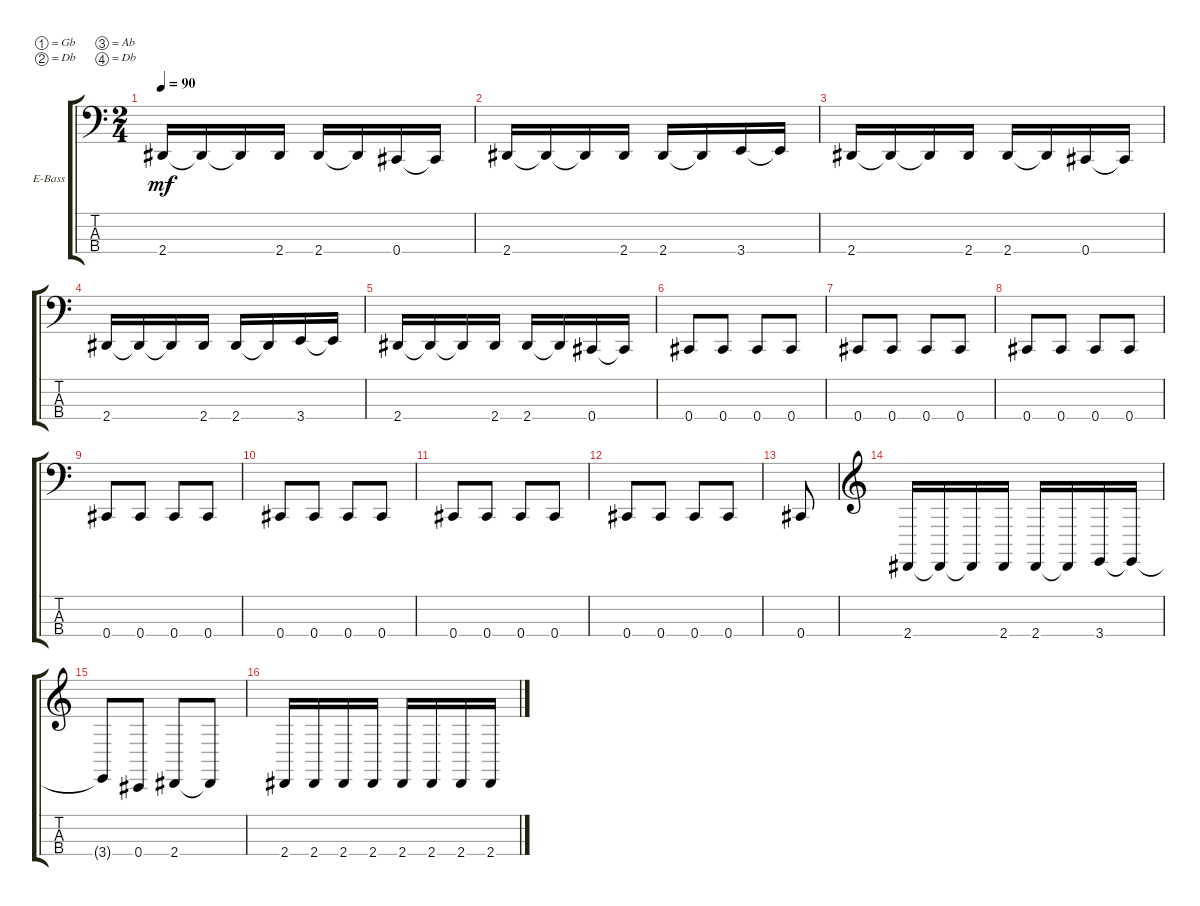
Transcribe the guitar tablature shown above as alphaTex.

\defaultSystemsLayout 4
\bracketExtendMode groupsimilarinstruments
\firstSystemTrackNameOrientation horizontal
\otherSystemsTrackNameOrientation horizontal
\track ("Electric Bass" "E-Bass") {instrument electricbassfinger}
\staff {score tabs}
\tuning (Gb2 Db2 Ab1 Db1)
\ts (2 4)
\tempo 90
\clef f4
\scale
0.333333
\ks c
2.4.16{dy mf} 2.4{t}.16 2.4{t}.16 2.4.16 2.4.16 2.4{t}.16 0.4.16 0.4{t}.16 |
\scale
0.333333 2.4.16 2.4{t}.16 2.4{t}.16 2.4.16 2.4.16 2.4{t}.16 3.4.16 3.4{t}.16 |
\scale
0.333333 2.4.16 2.4{t}.16 2.4{t}.16 2.4.16 2.4.16 2.4{t}.16 0.4.16 0.4{t}.16 |
\scale
0.333333 2.4.16 2.4{t}.16 2.4{t}.16 2.4.16 2.4.16 2.4{t}.16 3.4.16 3.4{t}.16 |
\scale
0.333333 2.4.16 2.4{t}.16 2.4{t}.16 2.4.16 2.4.16 2.4{t}.16 0.4.16 0.4{t}.16 |
\scale
0.333333 0.4.8 0.4.8 0.4.8 0.4.8 |
\scale
0.333333 0.4.8 0.4.8 0.4.8 0.4.8 |
\scale
0.333333 0.4.8 0.4.8 0.4.8 0.4.8 |
\scale
0.333333 0.4.8 0.4.8 0.4.8 0.4.8 |
\scale
0.333333 0.4.8 0.4.8 0.4.8 0.4.8 |
\scale
0.333333 0.4.8 0.4.8 0.4.8 0.4.8 |
\scale
0.333333 0.4.8 0.4.8 0.4.8 0.4.8 |
\scale
0.333333 0.4.8 |
\clef g2
\scale
0.333333 2.4.16 2.4{t}.16 2.4{t}.16 2.4.16 2.4.16 2.4{t}.16 3.4.16 3.4{t}.16 |
\scale
0.333333 3.4{t}.8 0.4.8 2.4.8 2.4{t}.8 |
\scale
0.333333 2.4.16 2.4.16 2.4.16 2.4.16 2.4.16 2.4.16 2.4.16 2.4.16
